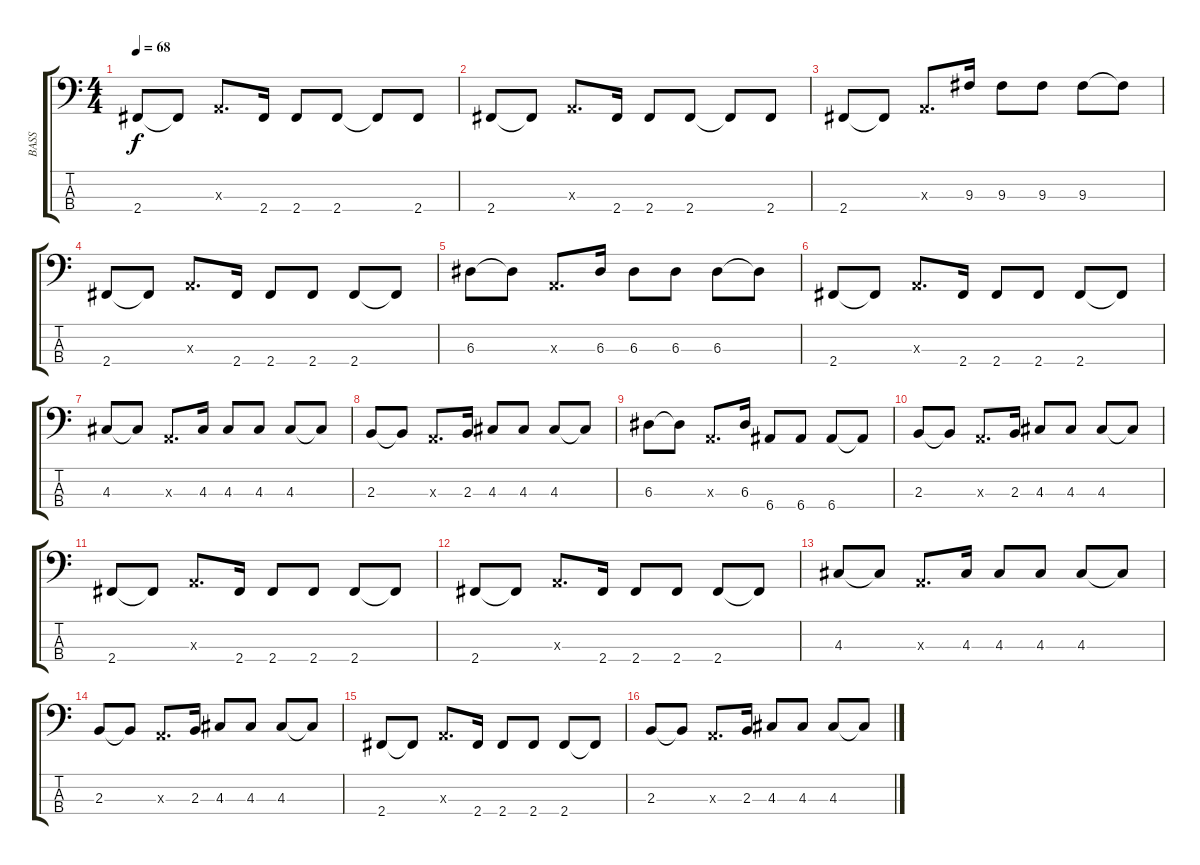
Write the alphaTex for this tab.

\track ("BASS" "BASS") {instrument electricbassfinger}
\staff {score tabs}
\tuning (G2 D2 A1 E1) {hide}
\ts (4 4)
\tempo 68
\clef f4
\ks c
2.4.8{dy f} 2.4{t}.8 0.3{x}.8{d} 2.4.16 2.4.8 2.4.8 2.4{t}.8 2.4.8 |
2.4.8 2.4{t}.8 0.3{x}.8{d} 2.4.16 2.4.8 2.4.8 2.4{t}.8 2.4.8 |
2.4.8 2.4{t}.8 0.3{x}.8{d} 9.3.16 9.3.8 9.3.8 9.3.8 9.3{t}.8 |
2.4.8 2.4{t}.8 0.3{x}.8{d} 2.4.16 2.4.8 2.4.8 2.4.8 2.4{t}.8 |
6.3.8 6.3{t}.8 0.3{x}.8{d} 6.3.16 6.3.8 6.3.8 6.3.8 6.3{t}.8 |
2.4.8 2.4{t}.8 0.3{x}.8{d} 2.4.16 2.4.8 2.4.8 2.4.8 2.4{t}.8 |
4.3.8 4.3{t}.8 0.3{x}.8{d} 4.3.16 4.3.8 4.3.8 4.3.8 4.3{t}.8 |
2.3.8 2.3{t}.8 0.3{x}.8{d} 2.3.16 4.3.8 4.3.8 4.3.8 4.3{t}.8 |
6.3.8 6.3{t}.8 0.3{x}.8{d} 6.3.16 6.4.8 6.4.8 6.4.8 6.4{t}.8 |
2.3.8 2.3{t}.8 0.3{x}.8{d} 2.3.16 4.3.8 4.3.8 4.3.8 4.3{t}.8 |
2.4.8 2.4{t}.8 0.3{x}.8{d} 2.4.16 2.4.8 2.4.8 2.4.8 2.4{t}.8 |
2.4.8 2.4{t}.8 0.3{x}.8{d} 2.4.16 2.4.8 2.4.8 2.4.8 2.4{t}.8 |
4.3.8 4.3{t}.8 0.3{x}.8{d} 4.3.16 4.3.8 4.3.8 4.3.8 4.3{t}.8 |
2.3.8 2.3{t}.8 0.3{x}.8{d} 2.3.16 4.3.8 4.3.8 4.3.8 4.3{t}.8 |
2.4.8 2.4{t}.8 0.3{x}.8{d} 2.4.16 2.4.8 2.4.8 2.4.8 2.4{t}.8 |
2.3.8 2.3{t}.8 0.3{x}.8{d} 2.3.16 4.3.8 4.3.8 4.3.8 4.3{t}.8
